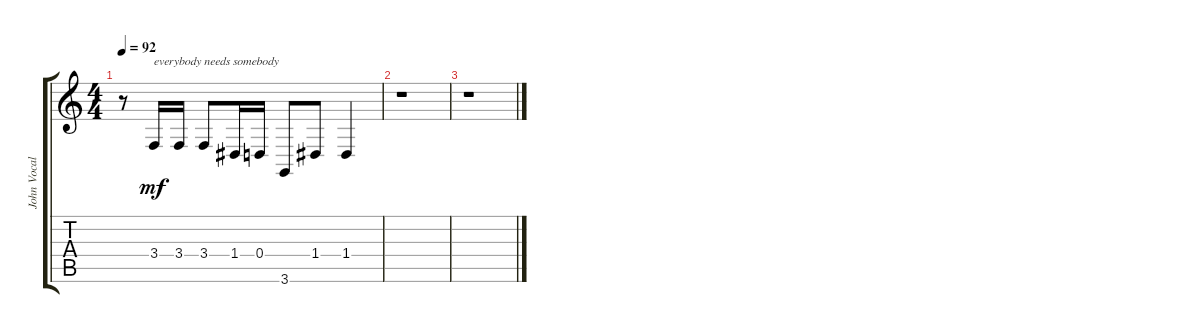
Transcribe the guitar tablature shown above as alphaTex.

\track ("John Vocals" "John Vocal") {instrument lead2sawtooth}
\staff {score tabs}
\tuning (E4 B3 G3 D3 A2 E2) {hide}
\ts (4 4)
\tempo 92
\clef g2
\ks c
r.8{dy mf} 3.4.16{txt "everybody needs somebody"} 3.4.16 3.4.8 1.4.16 0.4.16 3.6.8 1.4.8 1.4.4 |
r.1 |
r.1
